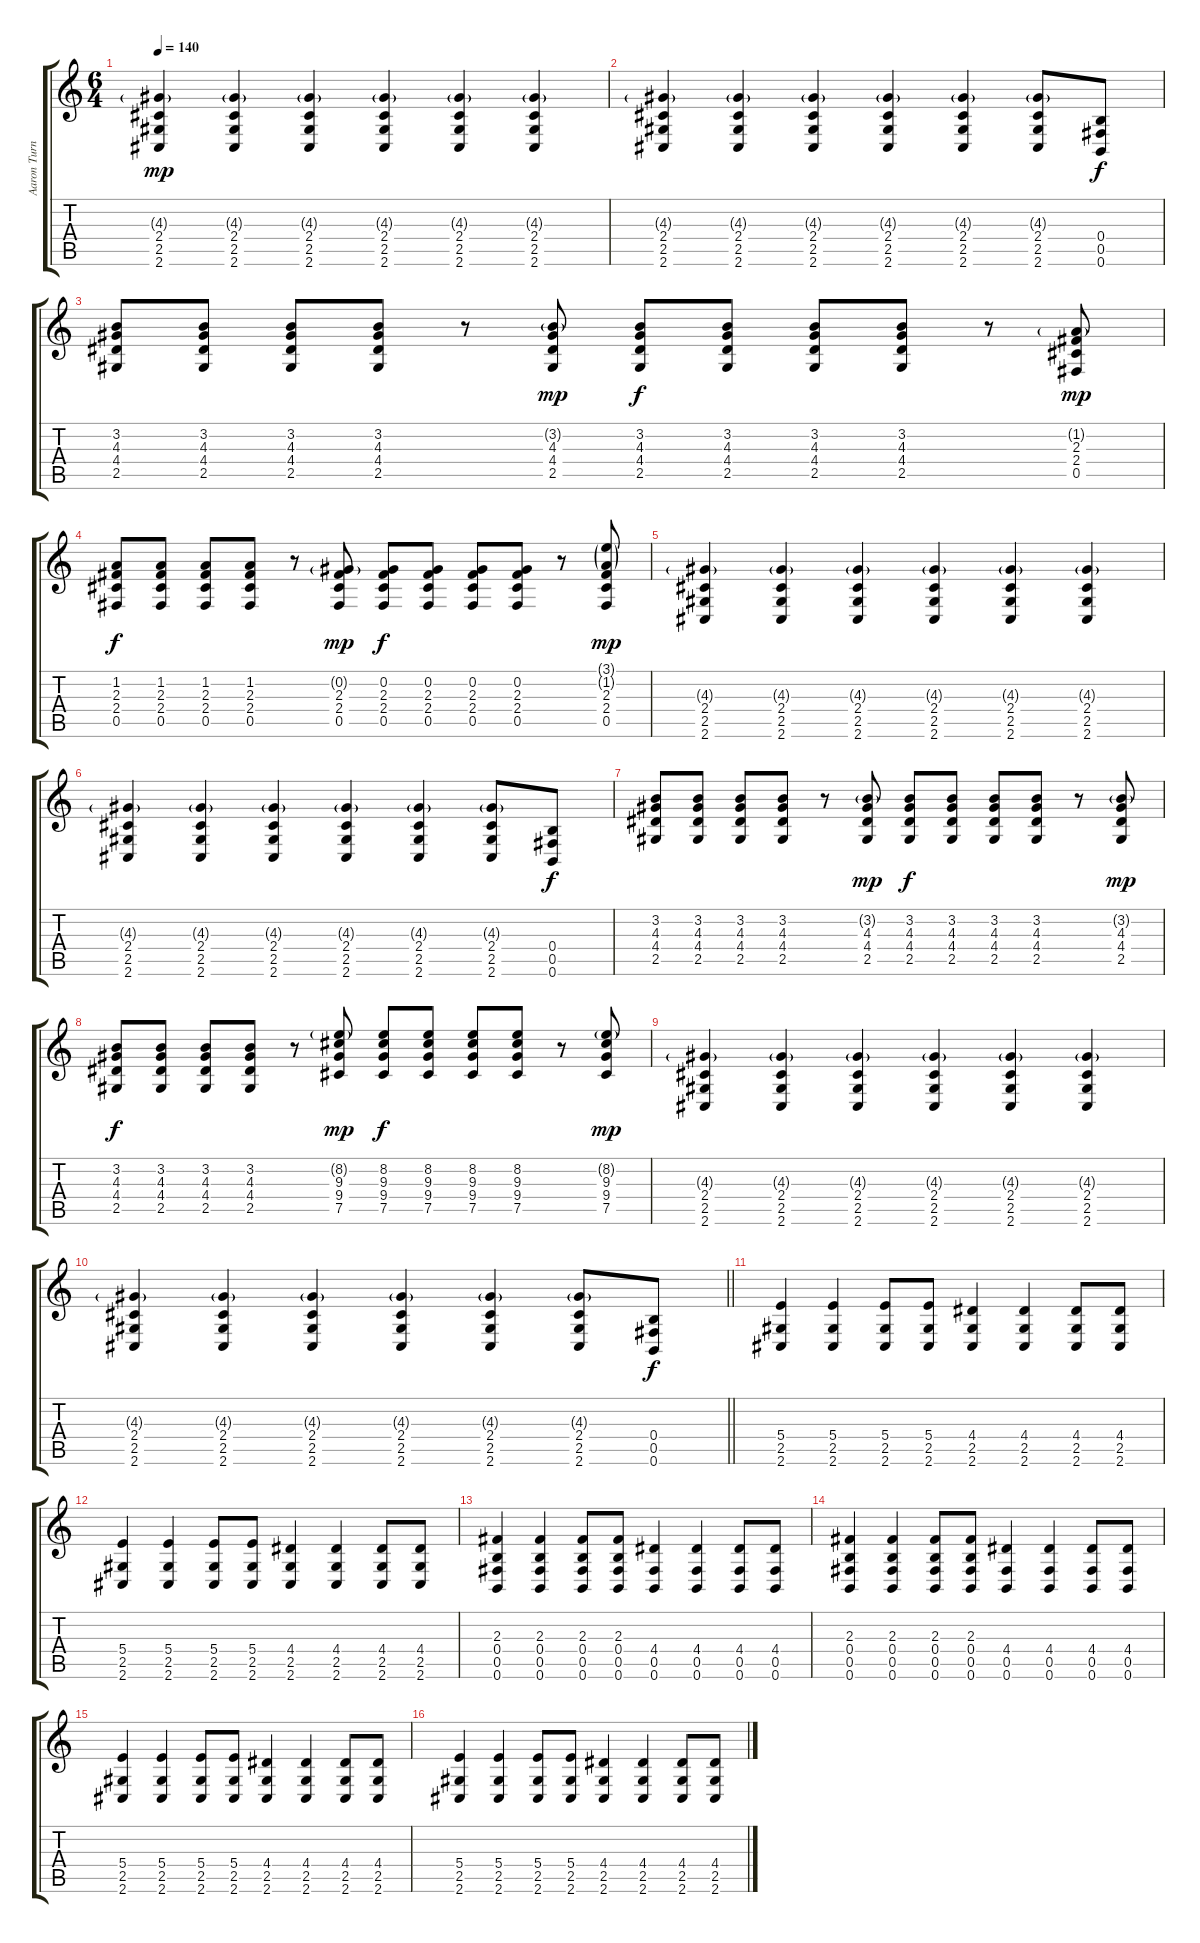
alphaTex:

\track ("Aaron Turner" "Aaron Turn") {instrument distortionguitar}
\staff {score tabs}
\tuning (Db4 Ab3 E3 B2 Gb2 B1) {hide}
\ts (6 4)
\tempo 140
\clef g2
\ks c
(4.3{g} 2.4 2.5 2.6).4{dy mp} (4.3{g} 2.4 2.5 2.6).4 (4.3{g} 2.4 2.5 2.6).4 (4.3{g} 2.4 2.5 2.6).4 (4.3{g} 2.4 2.5 2.6).4 (4.3{g} 2.4 2.5 2.6).4 |
(4.3{g} 2.4 2.5 2.6).4 (4.3{g} 2.4 2.5 2.6).4 (4.3{g} 2.4 2.5 2.6).4 (4.3{g} 2.4 2.5 2.6).4 (4.3{g} 2.4 2.5 2.6).4 (4.3{g} 2.4 2.5 2.6).8 (0.4 0.5 0.6).8{dy f} |
(3.2 4.3 4.4 2.5).8 (3.2 4.3 4.4 2.5).8 (3.2 4.3 4.4 2.5).8 (3.2 4.3 4.4 2.5).8 r.8 (3.2{g} 4.3 4.4 2.5).8{dy mp} (3.2 4.3 4.4 2.5).8{dy f} (3.2 4.3 4.4 2.5).8 (3.2 4.3 4.4 2.5).8 (3.2 4.3 4.4 2.5).8 r.8 (1.2{g} 2.3 2.4 0.5).8{dy mp} |
(1.2 2.3 2.4 0.5).8{dy f} (1.2 2.3 2.4 0.5).8 (1.2 2.3 2.4 0.5).8 (1.2 2.3 2.4 0.5).8 r.8 (0.2{g} 2.3 2.4 0.5).8{dy mp} (0.2 2.3 2.4 0.5).8{dy f} (0.2 2.3 2.4 0.5).8 (0.2 2.3 2.4 0.5).8 (0.2 2.3 2.4 0.5).8 r.8 (3.1{g} 1.2{g} 2.3 2.4 0.5).8{dy mp} |
(4.3{g} 2.4 2.5 2.6).4 (4.3{g} 2.4 2.5 2.6).4 (4.3{g} 2.4 2.5 2.6).4 (4.3{g} 2.4 2.5 2.6).4 (4.3{g} 2.4 2.5 2.6).4 (4.3{g} 2.4 2.5 2.6).4 |
(4.3{g} 2.4 2.5 2.6).4 (4.3{g} 2.4 2.5 2.6).4 (4.3{g} 2.4 2.5 2.6).4 (4.3{g} 2.4 2.5 2.6).4 (4.3{g} 2.4 2.5 2.6).4 (4.3{g} 2.4 2.5 2.6).8 (0.4 0.5 0.6).8{dy f} |
(3.2 4.3 4.4 2.5).8 (3.2 4.3 4.4 2.5).8 (3.2 4.3 4.4 2.5).8 (3.2 4.3 4.4 2.5).8 r.8 (3.2{g} 4.3 4.4 2.5).8{dy mp} (3.2 4.3 4.4 2.5).8{dy f} (3.2 4.3 4.4 2.5).8 (3.2 4.3 4.4 2.5).8 (3.2 4.3 4.4 2.5).8 r.8 (3.2{g} 4.3 4.4 2.5).8{dy mp} |
(3.2 4.3 4.4 2.5).8{dy f} (3.2 4.3 4.4 2.5).8 (3.2 4.3 4.4 2.5).8 (3.2 4.3 4.4 2.5).8 r.8 (8.2{g} 9.3 9.4 7.5).8{dy mp} (8.2 9.3 9.4 7.5).8{dy f} (8.2 9.3 9.4 7.5).8 (8.2 9.3 9.4 7.5).8 (8.2 9.3 9.4 7.5).8 r.8 (8.2{g} 9.3 9.4 7.5).8{dy mp} |
(4.3{g} 2.4 2.5 2.6).4 (4.3{g} 2.4 2.5 2.6).4 (4.3{g} 2.4 2.5 2.6).4 (4.3{g} 2.4 2.5 2.6).4 (4.3{g} 2.4 2.5 2.6).4 (4.3{g} 2.4 2.5 2.6).4 |
\barLineRight lightlight
(4.3{g} 2.4 2.5 2.6).4 (4.3{g} 2.4 2.5 2.6).4 (4.3{g} 2.4 2.5 2.6).4 (4.3{g} 2.4 2.5 2.6).4 (4.3{g} 2.4 2.5 2.6).4 (4.3{g} 2.4 2.5 2.6).8 (0.4 0.5 0.6).8{dy f} |
\section ("" "")
(5.4 2.5 2.6).4 (5.4 2.5 2.6).4 (5.4 2.5 2.6).8 (5.4 2.5 2.6).8 (4.4 2.5 2.6).4 (4.4 2.5 2.6).4 (4.4 2.5 2.6).8 (4.4 2.5 2.6).8 |
(5.4 2.5 2.6).4 (5.4 2.5 2.6).4 (5.4 2.5 2.6).8 (5.4 2.5 2.6).8 (4.4 2.5 2.6).4 (4.4 2.5 2.6).4 (4.4 2.5 2.6).8 (4.4 2.5 2.6).8 |
(2.3 0.4 0.5 0.6).4 (2.3 0.4 0.5 0.6).4 (2.3 0.4 0.5 0.6).8 (2.3 0.4 0.5 0.6).8 (4.4 0.5 0.6).4 (4.4 0.5 0.6).4 (4.4 0.5 0.6).8 (4.4 0.5 0.6).8 |
(2.3 0.4 0.5 0.6).4 (2.3 0.4 0.5 0.6).4 (2.3 0.4 0.5 0.6).8 (2.3 0.4 0.5 0.6).8 (4.4 0.5 0.6).4 (4.4 0.5 0.6).4 (4.4 0.5 0.6).8 (4.4 0.5 0.6).8 |
(5.4 2.5 2.6).4 (5.4 2.5 2.6).4 (5.4 2.5 2.6).8 (5.4 2.5 2.6).8 (4.4 2.5 2.6).4 (4.4 2.5 2.6).4 (4.4 2.5 2.6).8 (4.4 2.5 2.6).8 |
(5.4 2.5 2.6).4 (5.4 2.5 2.6).4 (5.4 2.5 2.6).8 (5.4 2.5 2.6).8 (4.4 2.5 2.6).4 (4.4 2.5 2.6).4 (4.4 2.5 2.6).8 (4.4 2.5 2.6).8
